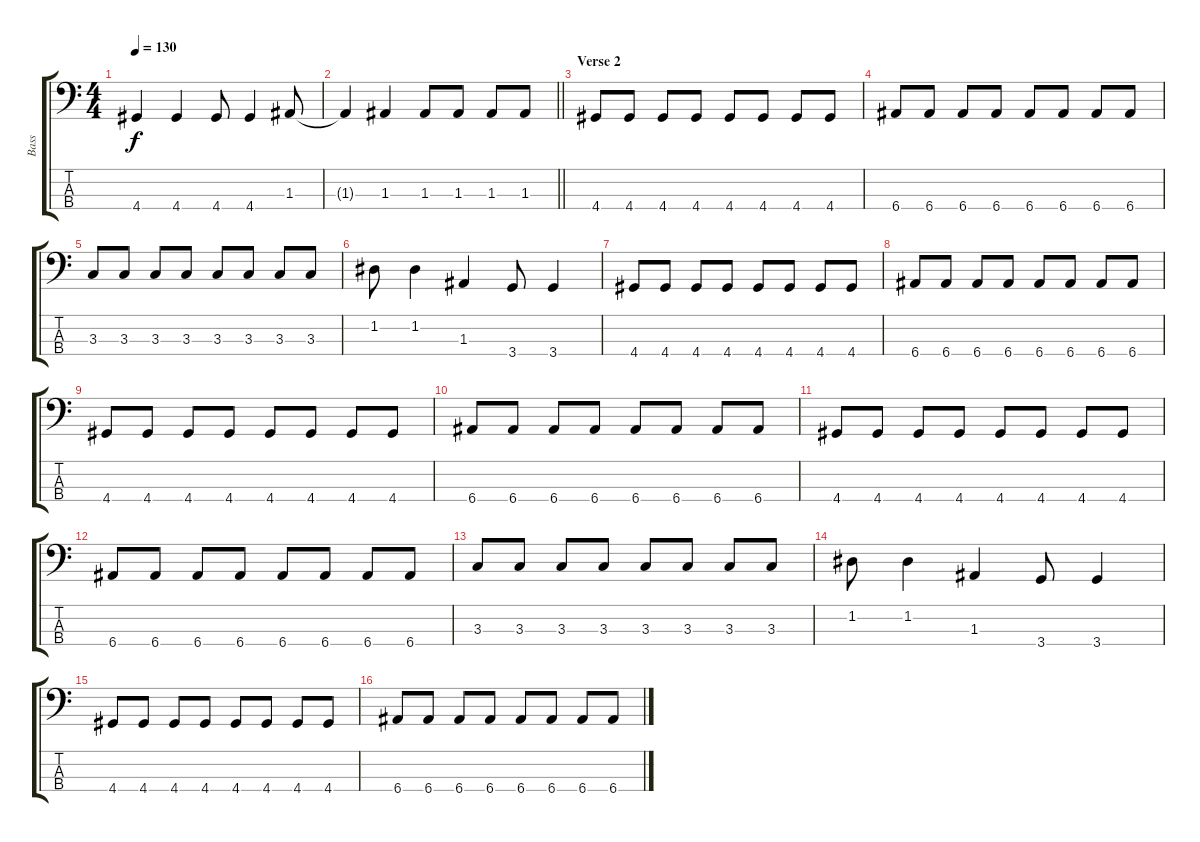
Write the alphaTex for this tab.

\track ("Bass" "Bass") {instrument electricbasspick}
\staff {score tabs}
\tuning (G2 D2 A1 E1) {hide}
\ts (4 4)
\tempo 130
\clef f4
\ks c
4.4.4{dy f} 4.4.4 4.4.8 4.4.4 1.3.8 |
\barLineRight lightlight
1.3{t}.4 1.3.4 1.3.8 1.3.8 1.3.8 1.3.8 |
\section ("" "Verse 2")
4.4.8 4.4.8 4.4.8 4.4.8 4.4.8 4.4.8 4.4.8 4.4.8 |
6.4.8 6.4.8 6.4.8 6.4.8 6.4.8 6.4.8 6.4.8 6.4.8 |
3.3.8 3.3.8 3.3.8 3.3.8 3.3.8 3.3.8 3.3.8 3.3.8 |
1.2.8 1.2.4 1.3.4 3.4.8 3.4.4 |
4.4.8 4.4.8 4.4.8 4.4.8 4.4.8 4.4.8 4.4.8 4.4.8 |
6.4.8 6.4.8 6.4.8 6.4.8 6.4.8 6.4.8 6.4.8 6.4.8 |
4.4.8 4.4.8 4.4.8 4.4.8 4.4.8 4.4.8 4.4.8 4.4.8 |
6.4.8 6.4.8 6.4.8 6.4.8 6.4.8 6.4.8 6.4.8 6.4.8 |
4.4.8 4.4.8 4.4.8 4.4.8 4.4.8 4.4.8 4.4.8 4.4.8 |
6.4.8 6.4.8 6.4.8 6.4.8 6.4.8 6.4.8 6.4.8 6.4.8 |
3.3.8 3.3.8 3.3.8 3.3.8 3.3.8 3.3.8 3.3.8 3.3.8 |
1.2.8 1.2.4 1.3.4 3.4.8 3.4.4 |
4.4.8 4.4.8 4.4.8 4.4.8 4.4.8 4.4.8 4.4.8 4.4.8 |
6.4.8 6.4.8 6.4.8 6.4.8 6.4.8 6.4.8 6.4.8 6.4.8
